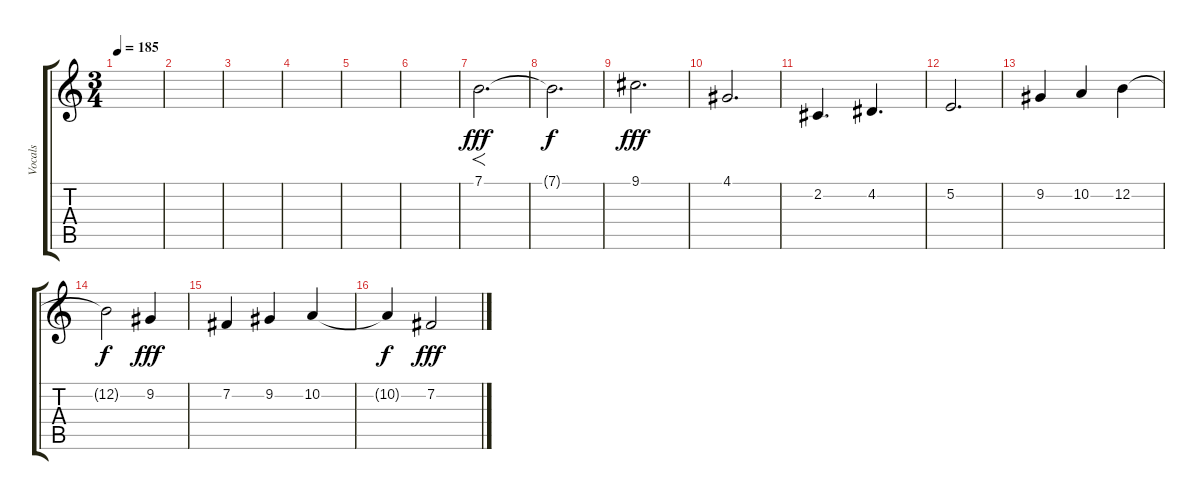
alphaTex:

\track ("Vocals" "Vocals") {instrument ocarina}
\staff {score tabs}
\tuning (E4 B3 G3 D3 A2 E2) {hide}
\ts (3 4)
\tempo 185
\clef g2
\ks c
|
|
|
|
|
|
7.1.2{f d dy fff} |
7.1{t}.2{d dy f} |
9.1.2{d dy fff} |
4.1.2{d} |
2.2.4{d} 4.2.4{d} |
5.2.2{d} |
9.2.4 10.2.4 12.2.4 |
12.2{t}.2{dy f} 9.2.4{dy fff} |
7.2.4 9.2.4 10.2.4 |
10.2{t}.4{dy f} 7.2.2{dy fff}
